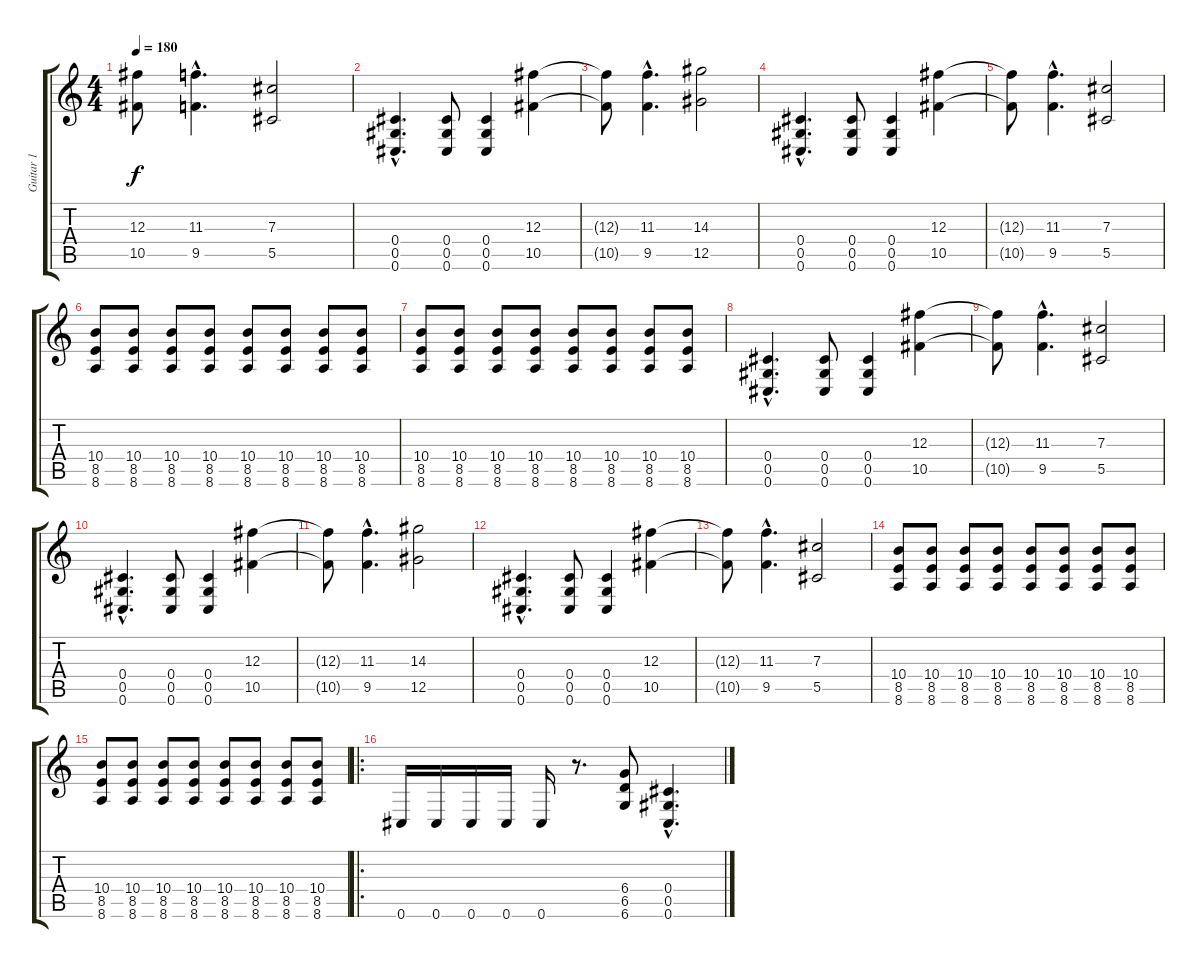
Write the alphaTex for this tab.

\track ("Guitar 1" "Guitar 1") {instrument distortionguitar}
\staff {score tabs}
\tuning (Eb4 Bb3 Gb3 Db3 Ab2 Db2) {hide}
\ts (4 4)
\tempo 180
\clef g2
\ks c
(12.3{t} 10.5{t}).8{dy f} (11.3{hac} 9.5{hac}).4{d} (7.3 5.5).2 |
(0.4{hac} 0.5{hac} 0.6{hac}).4{d} (0.4 0.5 0.6).8 (0.4 0.5 0.6).4 (12.3 10.5).4 |
(12.3{t} 10.5{t}).8 (11.3{hac} 9.5{hac}).4{d} (14.3 12.5).2 |
(0.4{hac} 0.5{hac} 0.6{hac}).4{d} (0.4 0.5 0.6).8 (0.4 0.5 0.6).4 (12.3 10.5).4 |
(12.3{t} 10.5{t}).8 (11.3{hac} 9.5{hac}).4{d} (7.3 5.5).2 |
(10.4 8.5 8.6).8 (10.4 8.5 8.6).8 (10.4 8.5 8.6).8 (10.4 8.5 8.6).8 (10.4 8.5 8.6).8 (10.4 8.5 8.6).8 (10.4 8.5 8.6).8 (10.4 8.5 8.6).8 |
(10.4 8.5 8.6).8 (10.4 8.5 8.6).8 (10.4 8.5 8.6).8 (10.4 8.5 8.6).8 (10.4 8.5 8.6).8 (10.4 8.5 8.6).8 (10.4 8.5 8.6).8 (10.4 8.5 8.6).8 |
(0.4{hac} 0.5{hac} 0.6{hac}).4{d} (0.4 0.5 0.6).8 (0.4 0.5 0.6).4 (12.3 10.5).4 |
(12.3{t} 10.5{t}).8 (11.3{hac} 9.5{hac}).4{d} (7.3 5.5).2 |
(0.4{hac} 0.5{hac} 0.6{hac}).4{d} (0.4 0.5 0.6).8 (0.4 0.5 0.6).4 (12.3 10.5).4 |
(12.3{t} 10.5{t}).8 (11.3{hac} 9.5{hac}).4{d} (14.3 12.5).2 |
(0.4{hac} 0.5{hac} 0.6{hac}).4{d} (0.4 0.5 0.6).8 (0.4 0.5 0.6).4 (12.3 10.5).4 |
(12.3{t} 10.5{t}).8 (11.3{hac} 9.5{hac}).4{d} (7.3 5.5).2 |
(10.4 8.5 8.6).8 (10.4 8.5 8.6).8 (10.4 8.5 8.6).8 (10.4 8.5 8.6).8 (10.4 8.5 8.6).8 (10.4 8.5 8.6).8 (10.4 8.5 8.6).8 (10.4 8.5 8.6).8 |
(10.4 8.5 8.6).8 (10.4 8.5 8.6).8 (10.4 8.5 8.6).8 (10.4 8.5 8.6).8 (10.4 8.5 8.6).8 (10.4 8.5 8.6).8 (10.4 8.5 8.6).8 (10.4 8.5 8.6).8 |
\ro
0.6.16 0.6.16 0.6.16 0.6.16 0.6.16 r.8{d} (6.4 6.5 6.6).8 (0.4{hac} 0.5{hac} 0.6{hac}).4{d}
